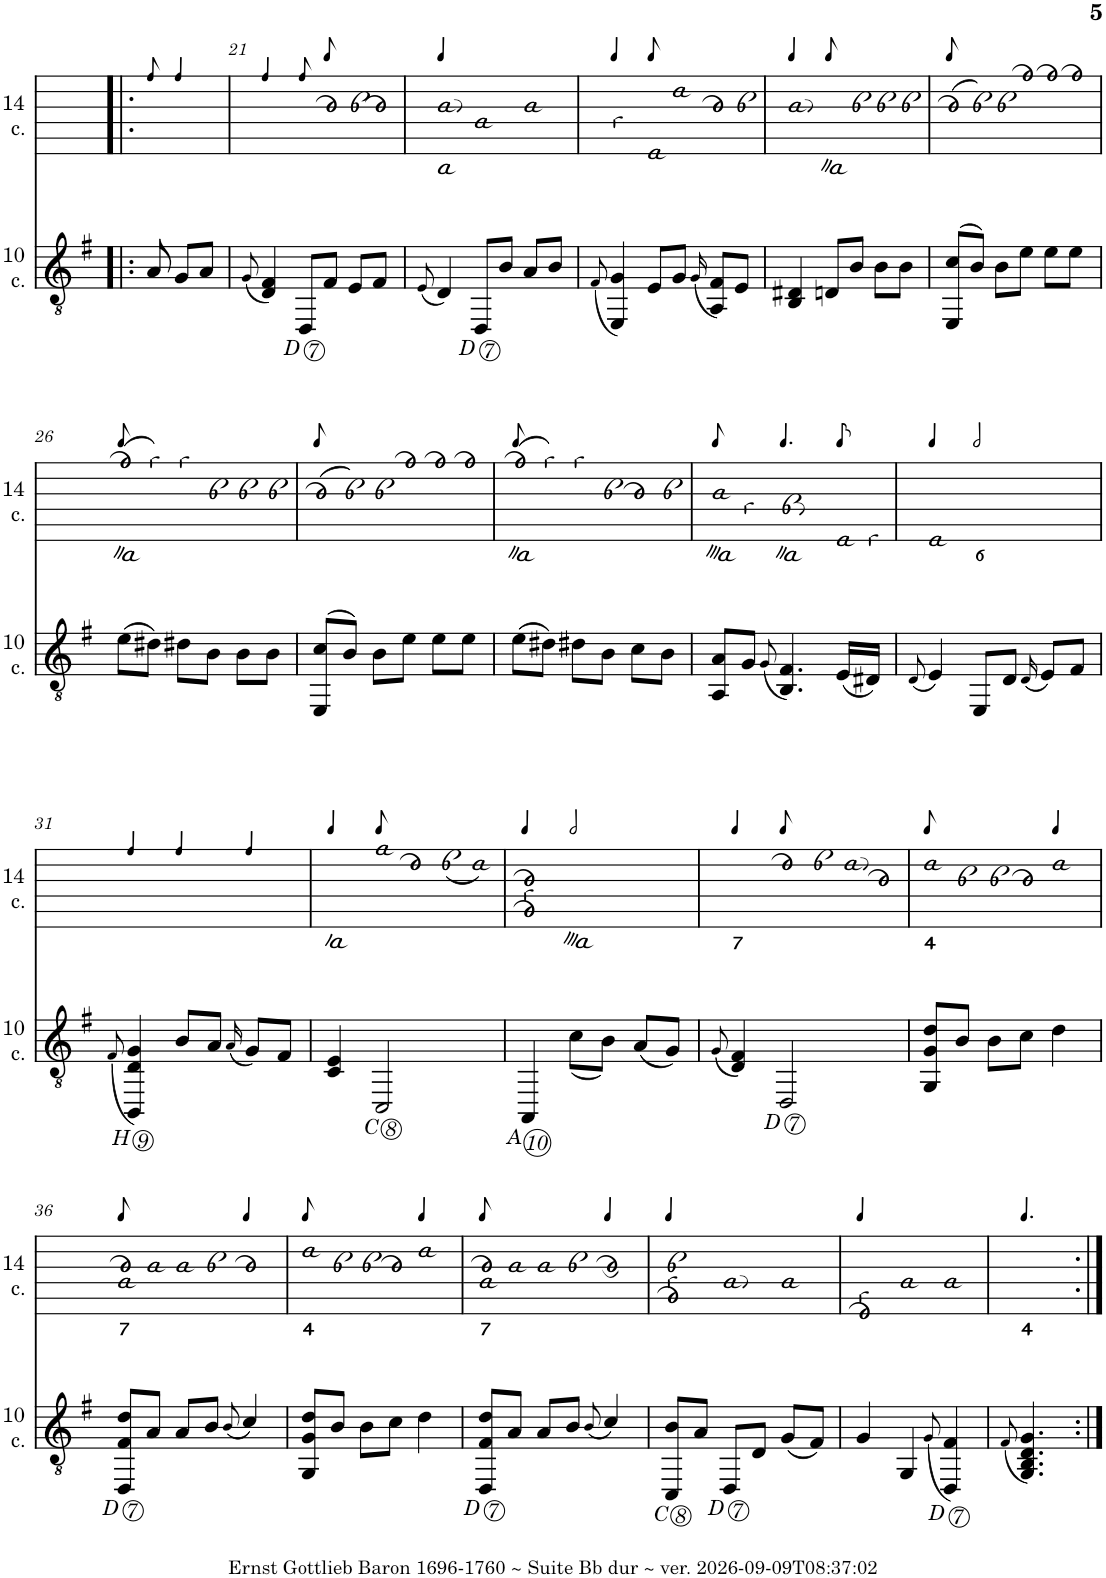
**kern	**kern
*part2	*part1
*staff2	*staff1
*I"10 c.	*I"14 c.
*I'10 c.	*I'14 c.
!!LO:PB:g=z
*clefGv2	*
*k[f#]	*k[b-e-]
*M3/4	*M3/4
=20X1!|:	=20X1!|:
8A/	8r
8G/L	4r
8A/J	.
=21	=21
(8qG/	.
4D/ 4F#/)	4r
!LO:TX:b:i:t=D	!
!LO:TX:b:i:t=7	!
8DD/L	8r
8F#/J	8c
8E/L	8B-L
8F#/J	8cJ
=22	=22
(8qE/	.
4D/)	4FF 4A
!LO:TX:b:i:t=D	!
!LO:TX:b:i:t=7	!
8DD/L	4F
8B/J	.
8A/L	4A
8B/J	.
=23	=23
(8qF#/	.
4EE/ 4G/)	4G
8E/L	8GGL
8G/J	8dJ
(16qG/	.
8AA/ 8F#/L)	8cL
8E/J	8B-J
=24	=24
4BB/ 4D#X/	4A
8Dn/L	8DDL
8B/J	8B-J
8B\L	8B-L
8B\J	8B-J
=25	=25
(>8EE/ 8c/L	(8cL
8B/J)	8B-J)
8B\L	8B-L
8e\J	8b-J
8e\L	8b-L
8e\J	8b-J
!!LO:LB:g=z
=26	=26
(8e\L	(8DD\ 8b-\L
8d#X\J)	8aJ)
8d#X\L	8aL
8B\J	8B-J
8B\L	8B-L
8B\J	8B-J
=27	=27
(>8EE/ 8c/L	(8cL
8B/J)	8B-J)
8B\L	8B-L
8e\J	8b-J
8e\L	8b-L
8e\J	8b-J
=28	=28
(8e\L	(8DD\ 8b-\L
8d#X\J)	8aJ)
8d#X\L	8aL
8B\J	8B-J
8c\L	8cL
8B\J	8B-J
=29	=29
8AA/ 8A/L	8CC\ 8A\L
8G/J	8GJ
(8qG/	.
4.BB/ 4.F#/)	4.DD 4.F#X
(<16E/LL	16GGLL
16D#X/JJ)	16AAJJ
=30	=30
(8qD/	.
4E/)	4GG
8EE/L	2GGG
8D/J	.
(16qD/	.
8E/L)	.
8F#/J	.
!!LO:LB:g=z
=31	=31
(8qF#/	.
!LO:TX:b:i:t=H	!
!LO:TX:b:i:t=9	!
4BBB/ 4D/ 4G/)	4r
8B/L	4r
8A/J	.
(16qA/	.
8G/L)	4r
8F#/J	.
=32	=32
4C/ 4E/	4EE-
!LO:TX:b:i:t=C	!
!LO:TX:b:i:t=8	!
2CC/	8gL
.	8fJ
.	(<8e-L
.	8dJ)
=33	=33
!LO:TX:b:i:t=10	!
!LO:TX:b:i:t=A	!
4AAA/	4E- 4G 4c
(<8c\L	2CC
8B\J)	.
(<8A/L	.
8G/J)	.
=34	=34
(8qG/	.
4D/ 4F#/)	4FFF
!LO:TX:b:i:t=D	!
!LO:TX:b:i:t=7	!
2DD/	8fL
.	8e-J
.	8dL
.	8cJ
=35	=35
8GG/ 8G/ 8d/L	8BBB-\ 8d\L
8B/J	8B-J
8B\L	8B-L
8c\J	8cJ
4d\	4d
!!LO:LB:g=z
=36	=36
!LO:TX:b:i:t=D	!
!LO:TX:b:i:t=7	!
8DD/ 8F#/ 8d/L	8FFF\ 8F\ 8c\L
8A/J	8AJ
8A/L	8AL
8B/J	8B-J
(8qB/	.
4c/)	4c
=37	=37
8GG/ 8G/ 8d/L	8BBB-\ 8d\L
8B/J	8B-J
8B\L	8B-L
8c\J	8cJ
4d\	4d
=38	=38
!LO:TX:b:i:t=D	!
!LO:TX:b:i:t=7	!
8DD/ 8F#/ 8d/L	8FFF\ 8F\ 8c\L
8A/J	8AJ
8A/L	8AL
8B/J	8B-J
(8qB/	.
4c/)	4c
=39	=39
!LO:TX:b:i:t=C	!
!LO:TX:b:i:t=8	!
8CC/ 8B/L	4E- 4G 4B-
8A/J	.
!LO:TX:b:i:t=7	!
!LO:TX:b:i:t=D	!
8DD/L	4F
8D/J	.
(<8G/L	4F
8F#/J)	.
=40	=40
4G/	4BB- 4D
4GG/	4F
(8qG/	.
!LO:TX:b:i:t=7	!
!LO:TX:b:i:t=D	!
4DD/ 4F#/)	4F
=41	=41
(8qF#/	.
4.GG/ 4.BB/ 4.D/ 4.G/)	4.BBB-
=:|!	=:|!
*-	*-
